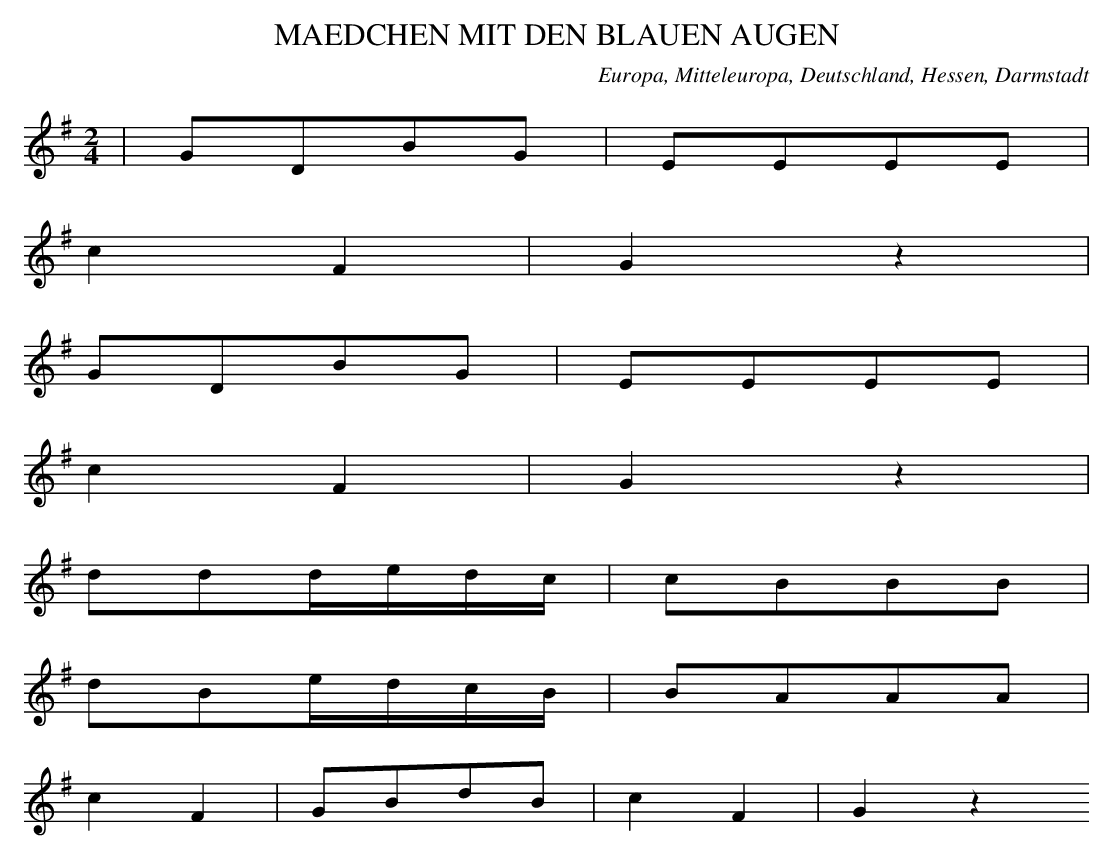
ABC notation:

X:1
T: MAEDCHEN MIT DEN BLAUEN AUGEN
O: Europa, Mitteleuropa, Deutschland, Hessen, Darmstadt
M: 2/4
L: 1/16
K: G
 | G2D2B2G2 | E2E2E2E2 |
c4F4 | G4z4 |
G2D2B2G2 | E2E2E2E2 |
c4F4 | G4z4 |
d2d2dedc | c2B2B2B2 |
d2B2edcB | B2A2A2A2 |
c4F4 | G2B2d2B2 | c4F4 | G4z4
